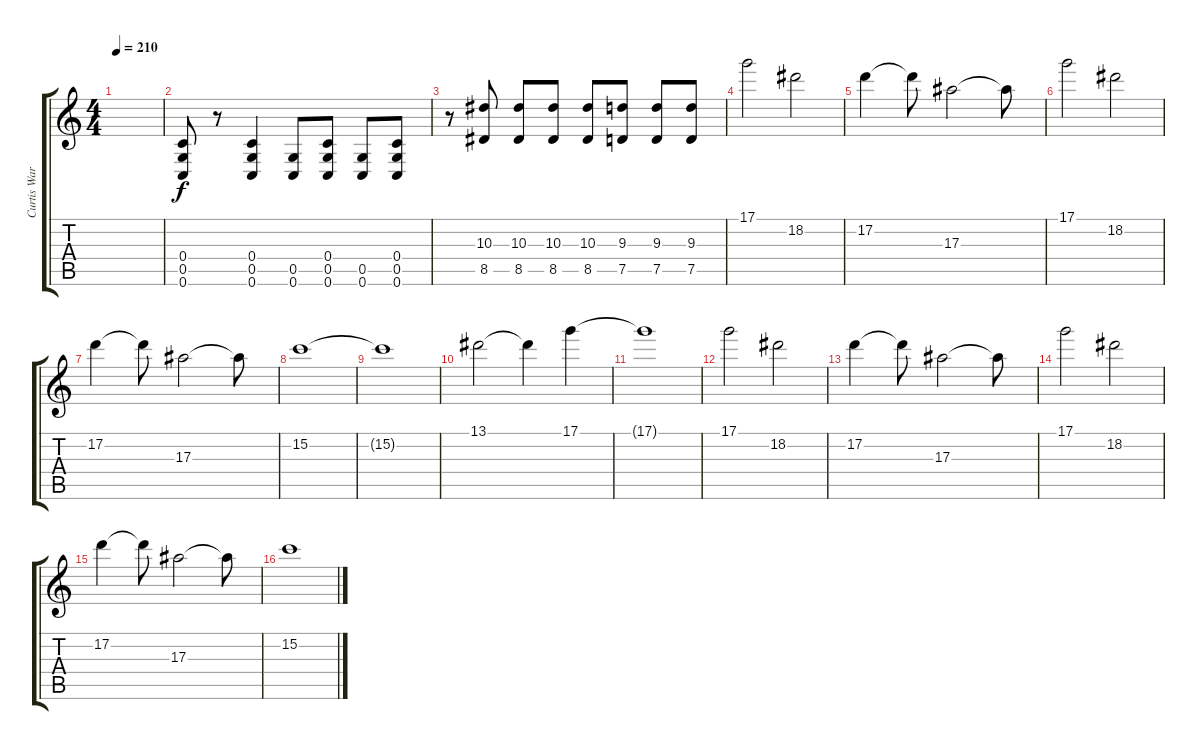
\track ("Curtis Ward" "Curtis War") {instrument distortionguitar}
\staff {score tabs}
\tuning (D4 A3 F3 C3 G2 C2) {hide}
\ts (4 4)
\tempo 210
\clef g2
\ks c
|
(0.4 0.5 0.6).8 r.8 (0.4 0.5 0.6).4 (0.5 0.6).8 (0.4 0.5 0.6).8 (0.5 0.6).8 (0.4 0.5 0.6).8 |
r.8 (10.3 8.5).8 (10.3 8.5).8 (10.3 8.5).8 (10.3 8.5).8 (9.3 7.5).8 (9.3 7.5).8 (9.3 7.5).8 |
17.1.2 18.2.2 |
17.2.4 17.2{t}.8 17.3.2 17.3{t}.8 |
17.1.2 18.2.2 |
17.2.4 17.2{t}.8 17.3.2 17.3{t}.8 |
15.2.1 |
15.2{t}.1 |
13.1.2 13.1{t}.4 17.1.4 |
17.1{t}.1 |
17.1.2 18.2.2 |
17.2.4 17.2{t}.8 17.3.2 17.3{t}.8 |
17.1.2 18.2.2 |
17.2.4 17.2{t}.8 17.3.2 17.3{t}.8 |
15.2.1
